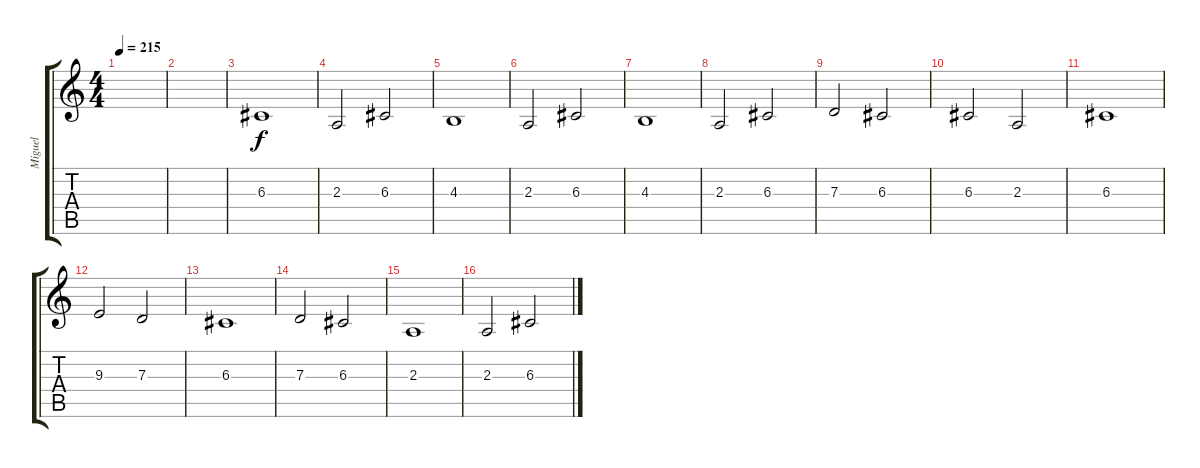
\track ("Miguel" "Miguel") {instrument tenorsax}
\staff {score tabs}
\tuning (E4 B3 G3 D3 A2 E2) {hide}
\ts (4 4)
\tempo 215
\clef g2
\ks c
|
|
6.3.1 |
2.3.2 6.3.2 |
4.3.1 |
2.3.2 6.3.2 |
4.3.1 |
2.3.2 6.3.2 |
7.3.2 6.3.2 |
6.3.2 2.3.2 |
6.3.1 |
9.3.2 7.3.2 |
6.3.1 |
7.3.2 6.3.2 |
2.3.1 |
2.3.2 6.3.2
